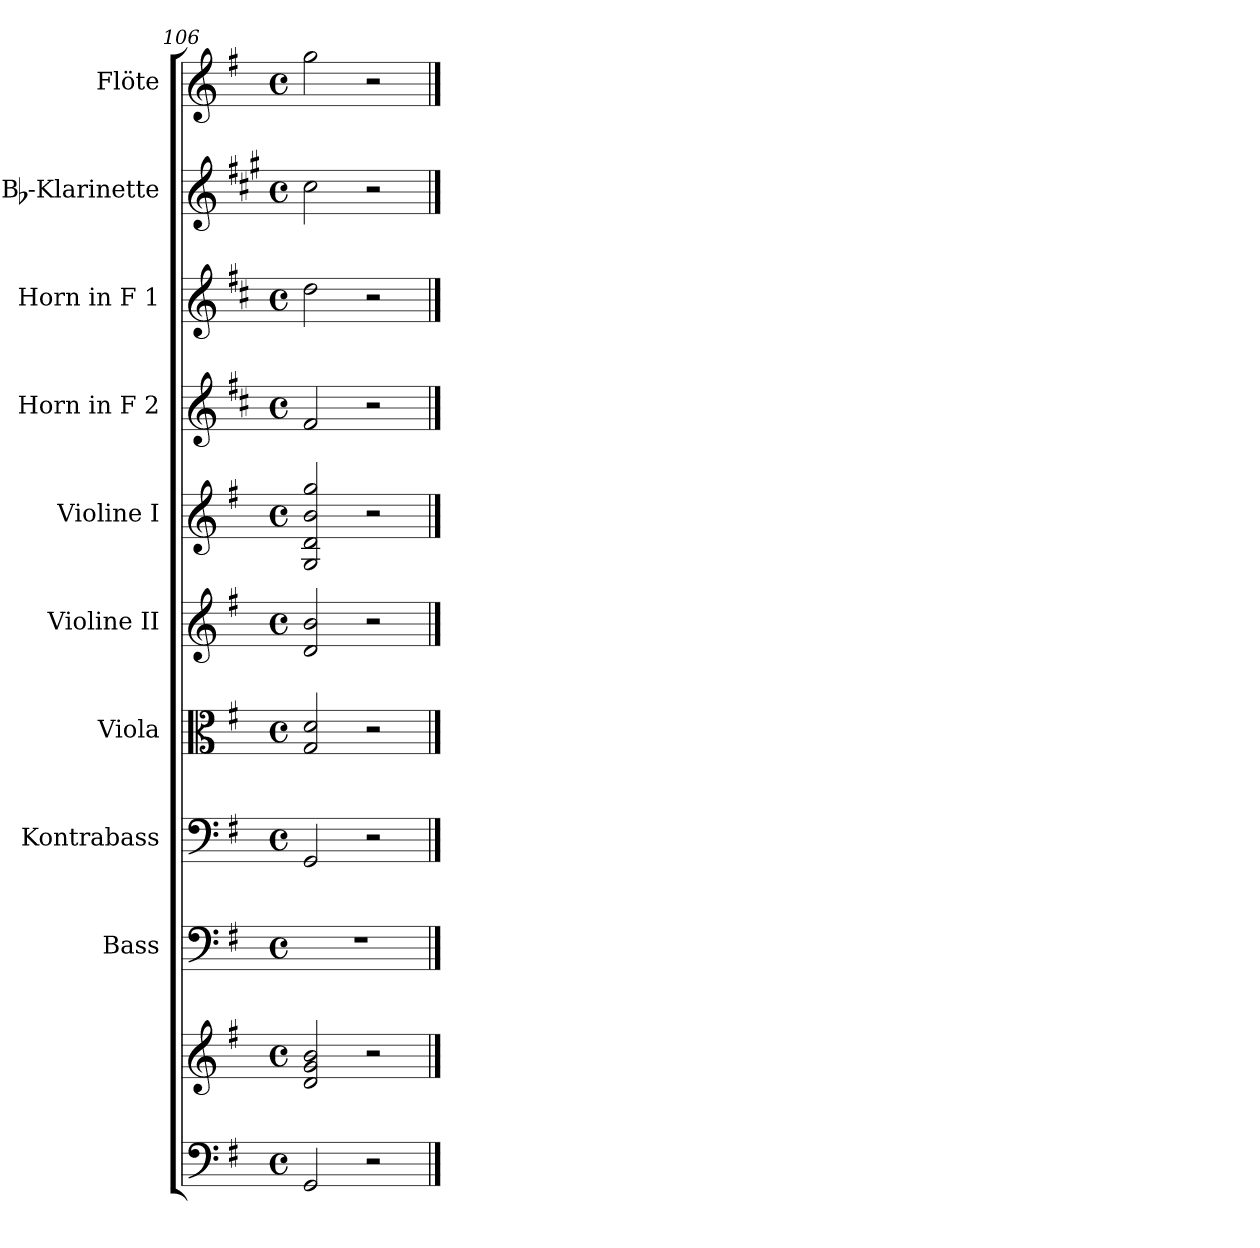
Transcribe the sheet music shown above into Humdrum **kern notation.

**kern	**kern	**kern	**kern	**kern	**kern	**kern	**kern	**kern	**kern	**kern
*part10	*part10	*part9	*part8	*part7	*part6	*part5	*part4	*part3	*part2	*part1
*staff11	*staff10	*staff9	*staff8	*staff7	*staff6	*staff5	*staff4	*staff3	*staff2	*staff1
*	*	*I"Bass	*I"Kontrabass	*I"Viola	*I"Violine II	*I"Violine I	*I"Horn in F 2	*I"Horn in F 1	*I"Bb-Klarinette	*I"Flöte
*	*	*I'B.	*I'Kb.	*I'Vla.	*I'Vl. II	*I'Vl. I	*	*	*I'Bb Kl.	*I'Fl.
*clefF4	*clefG2	*clefF4	*clefF4	*clefC3	*clefG2	*clefG2	*clefG2	*clefG2	*clefG2	*clefG2
*	*	*	*ITrd7c12	*	*	*	*ITrd4c7	*ITrd4c7	*ITrd1c2	*
*k[f#]	*k[f#]	*k[f#]	*k[f#]	*k[f#]	*k[f#]	*k[f#]	*k[f#]	*k[f#]	*k[f#]	*k[f#]
*G:	*G:	*G:	*G:	*G:	*G:	*G:	*G:	*G:	*G:	*G:
*M4/4	*M4/4	*M4/4	*M4/4	*M4/4	*M4/4	*M4/4	*M4/4	*M4/4	*M4/4	*M4/4
*met(c)	*met(c)	*met(c)	*met(c)	*met(c)	*met(c)	*met(c)	*met(c)	*met(c)	*met(c)	*met(c)
=106	=106	=106	=106	=106	=106	=106	=106	=106	=106	=106
2GG/	2d/ 2g/ 2b/	1r	2GGG/	2G/ 2d/	2d/ 2b/	2G/ 2d/ 2b/ 2gg/	2B/	2g\	2b\	2gg\
2r	2r	.	2r	2r	2r	2r	2r	2r	2r	2r
==	==	==	==	==	==	==	==	==	==	==
*-	*-	*-	*-	*-	*-	*-	*-	*-	*-	*-
